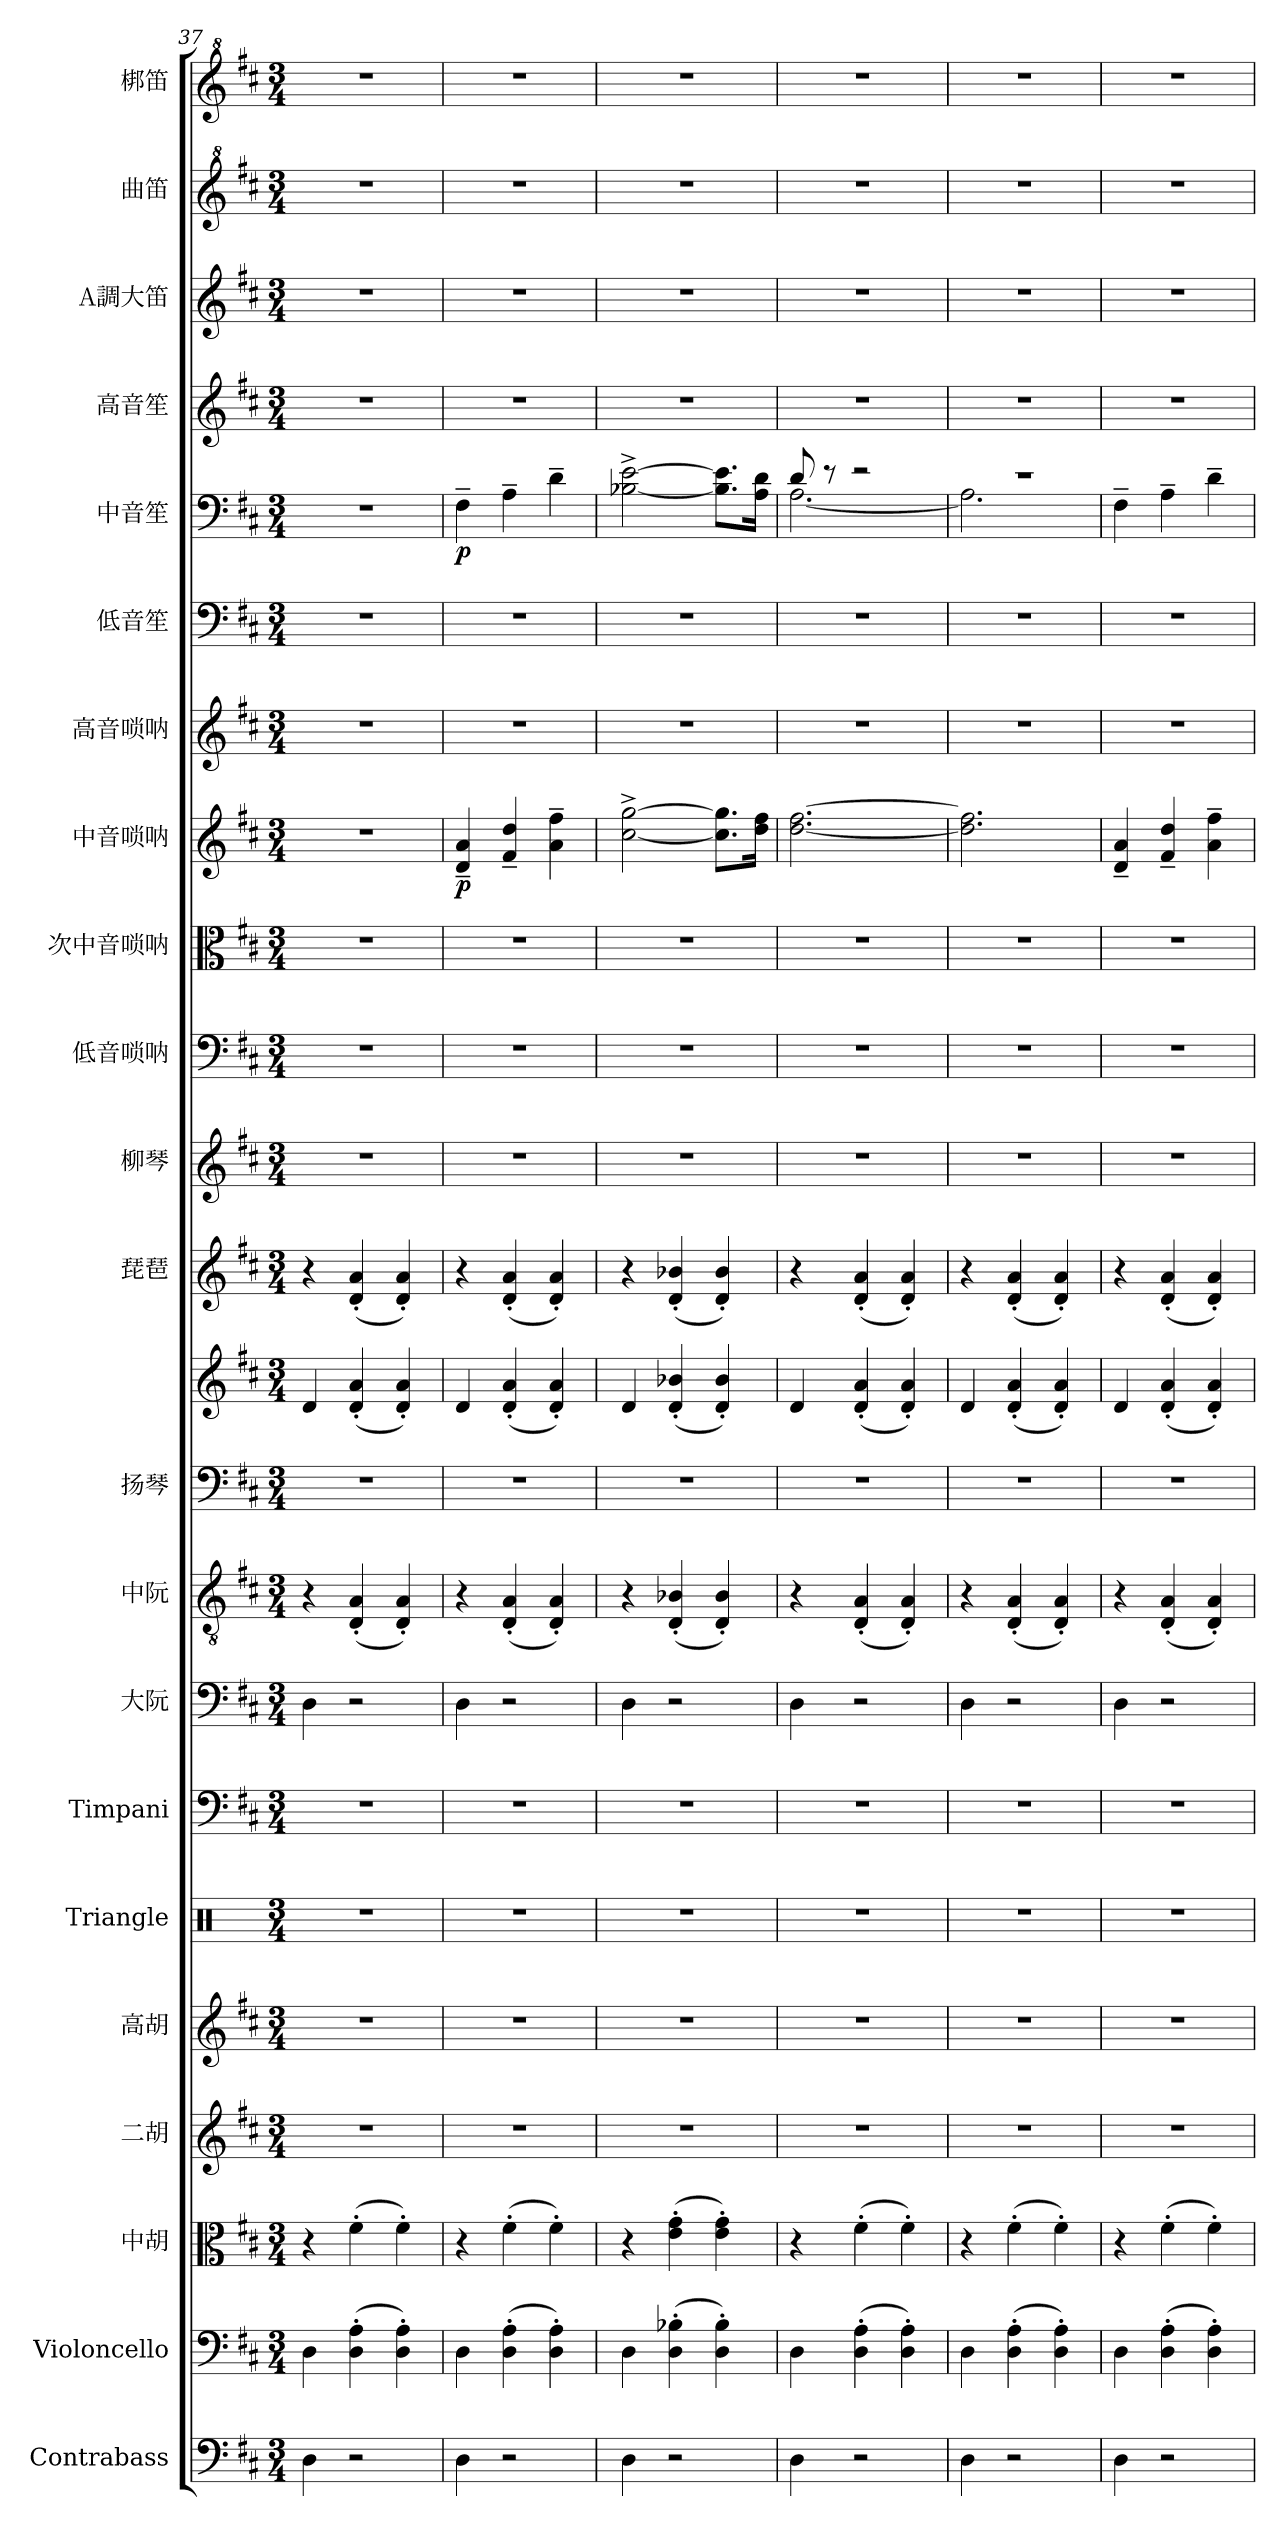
**kern	**kern	**kern	**kern	**kern	**kern	**kern	**kern	**kern	**kern	**kern	**kern	**kern	**kern	**kern	**kern	**dynam	**kern	**kern	**kern	**dynam	**kern	**kern	**kern	**kern
*part22	*part21	*part20	*part19	*part18	*part17	*part16	*part15	*part14	*part13	*part13	*part12	*part11	*part10	*part9	*part8	*part8	*part7	*part6	*part5	*part5	*part4	*part3	*part2	*part1
*staff23	*staff22	*staff21	*staff20	*staff19	*staff18	*staff17	*staff16	*staff15	*staff14	*staff13	*staff12	*staff11	*staff10	*staff9	*staff8	*staff8	*staff7	*staff6	*staff5	*staff5	*staff4	*staff3	*staff2	*staff1
*I"Contrabass	*I"Violoncello	*I"中胡	*I"二胡	*I"高胡	*I"Triangle	*I"Timpani	*I"大阮	*I"中阮	*I"扬琴	*	*I"琵琶	*I"柳琴	*I"低音唢呐	*I"次中音唢呐	*I"中音唢呐	*	*I"高音唢呐	*I"低音笙	*I"中音笙	*	*I"高音笙	*I"A調大笛	*I"曲笛	*I"梆笛
*I'Cb.	*I'Vc.	*	*	*	*I'Trgl.	*I'Timp.	*	*	*	*	*	*	*	*	*	*	*	*	*	*	*	*	*	*
*clefF4	*clefF4	*clefC3	*clefG2	*clefG2	*clefX	*clefF4	*clefF4	*clefGv2	*clefF4	*clefG2	*clefG2	*clefG2	*clefF4	*clefC3	*clefG2	*	*clefG2	*clefF4	*clefF4	*	*clefG2	*clefG2	*clefG^2	*clefG^2
*ITrd7c12	*	*	*	*	*	*	*	*	*	*	*	*	*	*	*	*	*	*	*	*	*	*ITrd-7c-12	*ITrd-7c-12	*ITrd-7c-12
*k[f#c#]	*k[f#c#]	*k[f#c#]	*k[f#c#]	*k[f#c#]	*k[]	*k[f#c#]	*k[f#c#]	*k[f#c#]	*k[f#c#]	*k[f#c#]	*k[f#c#]	*k[f#c#]	*k[f#c#]	*k[f#c#]	*k[f#c#]	*	*k[f#c#]	*k[f#c#]	*k[f#c#]	*	*k[f#c#]	*k[f#c#]	*k[f#c#]	*k[f#c#]
*M3/4	*M3/4	*M3/4	*M3/4	*M3/4	*M3/4	*M3/4	*M3/4	*M3/4	*M3/4	*M3/4	*M3/4	*M3/4	*M3/4	*M3/4	*M3/4	*	*M3/4	*M3/4	*M3/4	*	*M3/4	*M3/4	*M3/4	*M3/4
=37	=37	=37	=37	=37	=37	=37	=37	=37	=37	=37	=37	=37	=37	=37	=37	=37	=37	=37	=37	=37	=37	=37	=37	=37
4DD\	4D\	4r	2.r	2.r	2.r	2.r	4D\	4r	2.r	4d/	4r	2.r	2.r	2.r	2.r	.	2.r	2.r	2.r	.	2.r	2.r	2.r	2.r
2r	(>4D\' 4A\'	(>4f#'\	.	.	.	.	2r	(<4D/' 4A/'	.	(<4d/' 4a/'	(<4d/' 4a/'	.	.	.	.	.	.	.	.	.	.	.	.	.
.	4D\' 4A\')	4f#'\)	.	.	.	.	.	4D/' 4A/')	.	4d/' 4a/')	4d/' 4a/')	.	.	.	.	.	.	.	.	.	.	.	.	.
=38	=38	=38	=38	=38	=38	=38	=38	=38	=38	=38	=38	=38	=38	=38	=38	=38	=38	=38	=38	=38	=38	=38	=38	=38
!	!	!	!	!	!	!	!	!	!	!	!	!	!	!	!	!LO:DY:b	!	!	!	!LO:DY:b	!	!	!	!
4DD\	4D\	4r	2.r	2.r	2.r	2.r	4D\	4r	2.r	4d/	4r	2.r	2.r	2.r	4d/~ 4a/~	p	2.r	2.r	4F#~\	p	2.r	2.r	2.r	2.r
2r	(>4D\' 4A\'	(>4f#'\	.	.	.	.	2r	(<4D/' 4A/'	.	(<4d/' 4a/'	(<4d/' 4a/'	.	.	.	4f#/~ 4dd/~	.	.	.	4A~\	.	.	.	.	.
.	4D\' 4A\')	4f#'\)	.	.	.	.	.	4D/' 4A/')	.	4d/' 4a/')	4d/' 4a/')	.	.	.	4a\~ 4ff#\~	.	.	.	4d~\	.	.	.	.	.
=39	=39	=39	=39	=39	=39	=39	=39	=39	=39	=39	=39	=39	=39	=39	=39	=39	=39	=39	=39	=39	=39	=39	=39	=39
4DD\	4D\	4r	2.r	2.r	2.r	2.r	4D\	4r	2.r	4d/	4r	2.r	2.r	2.r	[2cc#\^ [2gg\^	.	2.r	2.r	[2B-X\^ [2e\^	.	2.r	2.r	2.r	2.r
2r	(>4D\' 4B-X\'	(>4e\' 4g\'	.	.	.	.	2r	(<4D/' 4B-X/'	.	(<4d/' 4b-X/'	(<4d/' 4b-X/'	.	.	.	.	.	.	.	.	.	.	.	.	.
.	4D\' 4B-\')	4e\' 4g\')	.	.	.	.	.	4D/' 4B-/')	.	4d/' 4b-/')	4d/' 4b-/')	.	.	.	8.cc#\] 8.gg\]L	.	.	.	8.B-\] 8.e\]L	.	.	.	.	.
.	.	.	.	.	.	.	.	.	.	.	.	.	.	.	16dd\ 16ff#\Jk	.	.	.	16A\ 16d\Jk	.	.	.	.	.
!!LO:PB:g=z
=40	=40	=40	=40	=40	=40	=40	=40	=40	=40	=40	=40	=40	=40	=40	=40	=40	=40	=40	=40	=40	=40	=40	=40	=40
*	*	*	*	*	*	*	*	*	*	*	*	*	*	*	*	*	*	*	*^	*	*	*	*	*
4DD\	4D\	4r	2.r	2.r	2.r	2.r	4D\	4r	2.r	4d/	4r	2.r	2.r	2.r	[2.dd\ [2.ff#\	.	2.r	2.r	8d/	[2.A\	.	2.r	2.r	2.r	2.r
.	.	.	.	.	.	.	.	.	.	.	.	.	.	.	.	.	.	.	8r	.	.	.	.	.	.
2r	(>4D\' 4A\'	(>4f#'\	.	.	.	.	2r	(<4D/' 4A/'	.	(<4d/' 4a/'	(<4d/' 4a/'	.	.	.	.	.	.	.	2r	.	.	.	.	.	.
.	4D\' 4A\')	4f#'\)	.	.	.	.	.	4D/' 4A/')	.	4d/' 4a/')	4d/' 4a/')	.	.	.	.	.	.	.	.	.	.	.	.	.	.
=41	=41	=41	=41	=41	=41	=41	=41	=41	=41	=41	=41	=41	=41	=41	=41	=41	=41	=41	=41	=41	=41	=41	=41	=41	=41
4DD\	4D\	4r	2.r	2.r	2.r	2.r	4D\	4r	2.r	4d/	4r	2.r	2.r	2.r	2.dd\] 2.ff#\]	.	2.r	2.r	2.r	2.A\]	.	2.r	2.r	2.r	2.r
2r	(>4D\' 4A\'	(>4f#'\	.	.	.	.	2r	(<4D/' 4A/'	.	(<4d/' 4a/'	(<4d/' 4a/'	.	.	.	.	.	.	.	.	.	.	.	.	.	.
.	4D\' 4A\')	4f#'\)	.	.	.	.	.	4D/' 4A/')	.	4d/' 4a/')	4d/' 4a/')	.	.	.	.	.	.	.	.	.	.	.	.	.	.
*	*	*	*	*	*	*	*	*	*	*	*	*	*	*	*	*	*	*	*v	*v	*	*	*	*	*
=42	=42	=42	=42	=42	=42	=42	=42	=42	=42	=42	=42	=42	=42	=42	=42	=42	=42	=42	=42	=42	=42	=42	=42	=42
4DD\	4D\	4r	2.r	2.r	2.r	2.r	4D\	4r	2.r	4d/	4r	2.r	2.r	2.r	4d/~ 4a/~	.	2.r	2.r	4F#~\	.	2.r	2.r	2.r	2.r
2r	(>4D\' 4A\'	(>4f#'\	.	.	.	.	2r	(<4D/' 4A/'	.	(<4d/' 4a/'	(<4d/' 4a/'	.	.	.	4f#/~ 4dd/~	.	.	.	4A~\	.	.	.	.	.
.	4D\' 4A\')	4f#'\)	.	.	.	.	.	4D/' 4A/')	.	4d/' 4a/')	4d/' 4a/')	.	.	.	4a\~ 4ff#\~	.	.	.	4d~\	.	.	.	.	.
=	=	=	=	=	=	=	=	=	=	=	=	=	=	=	=	=	=	=	=	=	=	=	=	=
*-	*-	*-	*-	*-	*-	*-	*-	*-	*-	*-	*-	*-	*-	*-	*-	*-	*-	*-	*-	*-	*-	*-	*-	*-
